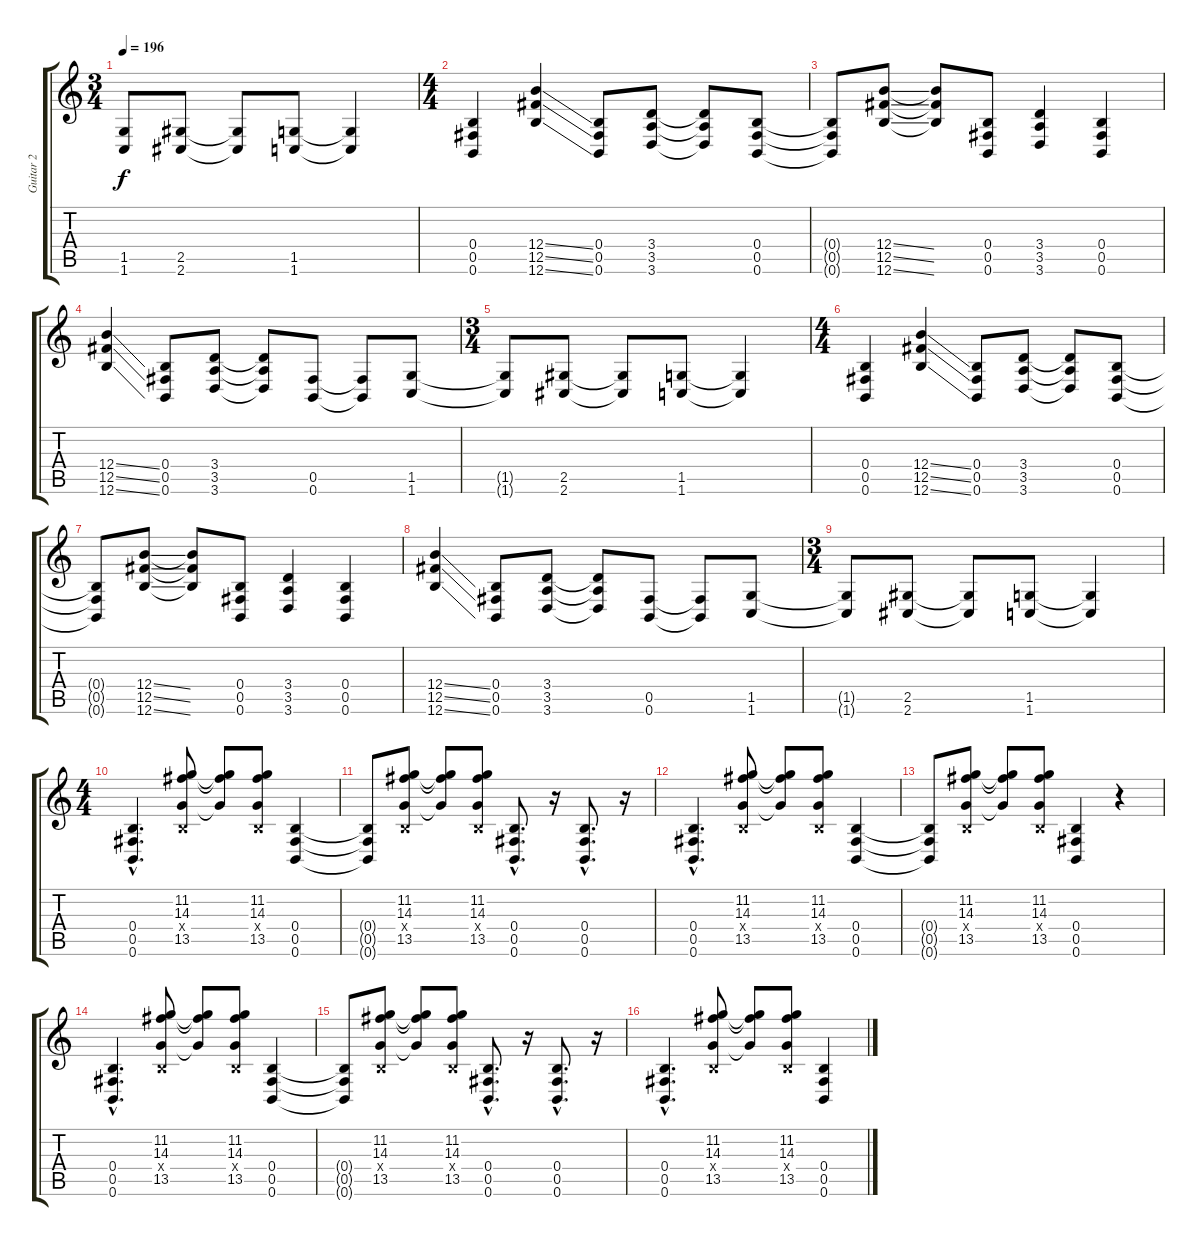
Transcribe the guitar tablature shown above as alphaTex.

\track ("Guitar 2" "Guitar 2") {instrument distortionguitar}
\staff {score tabs}
\tuning (Db4 Ab3 E3 B2 Gb2 B1) {hide}
\ts (3 4)
\tempo 196
\clef g2
\ks c
(1.5{t} 1.6{t}).8{dy f} (2.5 2.6).8 (2.5{t} 2.6{t}).8 (1.5 1.6).8 (1.5{t} 1.6{t}).4 |
\ts (4 4)
\section ("" "")
(0.4 0.5 0.6).4 (12.4{ss} 12.5{ss} 12.6{ss}).4 (0.4 0.5 0.6).8 (3.4 3.5 3.6).8 (3.4{t} 3.5{t} 3.6{t}).8 (0.4 0.5 0.6).8 |
(0.4{t} 0.5{t} 0.6{t}).8 (12.4{ss} 12.5{ss} 12.6{ss}).8 (12.4{t} 12.5{t} 12.6{t}).8 (0.4 0.5 0.6).8 (3.4 3.5 3.6).4 (0.4 0.5 0.6).4 |
(12.4{ss} 12.5{ss} 12.6{ss}).4 (0.4 0.5 0.6).8 (3.4 3.5 3.6).8 (3.4{t} 3.5{t} 3.6{t}).8 (0.5 0.6).8 (0.5{t} 0.6{t}).8 (1.5 1.6).8 |
\ts (3 4)
(1.5{t} 1.6{t}).8 (2.5 2.6).8 (2.5{t} 2.6{t}).8 (1.5 1.6).8 (1.5{t} 1.6{t}).4 |
\ts (4 4)
(0.4 0.5 0.6).4 (12.4{ss} 12.5{ss} 12.6{ss}).4 (0.4 0.5 0.6).8 (3.4 3.5 3.6).8 (3.4{t} 3.5{t} 3.6{t}).8 (0.4 0.5 0.6).8 |
(0.4{t} 0.5{t} 0.6{t}).8 (12.4{ss} 12.5{ss} 12.6{ss}).8 (12.4{t} 12.5{t} 12.6{t}).8 (0.4 0.5 0.6).8 (3.4 3.5 3.6).4 (0.4 0.5 0.6).4 |
(12.4{ss} 12.5{ss} 12.6{ss}).4 (0.4 0.5 0.6).8 (3.4 3.5 3.6).8 (3.4{t} 3.5{t} 3.6{t}).8 (0.5 0.6).8 (0.5{t} 0.6{t}).8 (1.5 1.6).8 |
\ts (3 4)
(1.5{t} 1.6{t}).8 (2.5 2.6).8 (2.5{t} 2.6{t}).8 (1.5 1.6).8 (1.5{t} 1.6{t}).4 |
\ts (4 4)
\section ("" "")
(0.4{hac} 0.5{hac} 0.6{hac}).4{d} (11.2 14.3 0.4{x} 13.5).8 (11.2{t} 14.3{t} 13.5{t}).8 (11.2 14.3 0.4{x} 13.5).8 (0.4 0.5 0.6).4 |
(0.4{t} 0.5{t} 0.6{t}).8 (11.2 14.3 0.4{x} 13.5).8 (11.2{t} 14.3{t} 13.5{t}).8 (11.2 14.3 0.4{x} 13.5).8 (0.4{hac} 0.5{hac} 0.6{hac}).8{d} r.16 (0.4{hac} 0.5{hac} 0.6{hac}).8{d} r.16 |
(0.4{hac} 0.5{hac} 0.6{hac}).4{d} (11.2 14.3 0.4{x} 13.5).8 (11.2{t} 14.3{t} 13.5{t}).8 (11.2 14.3 0.4{x} 13.5).8 (0.4 0.5 0.6).4 |
(0.4{t} 0.5{t} 0.6{t}).8 (11.2 14.3 0.4{x} 13.5).8 (11.2{t} 14.3{t} 13.5{t}).8 (11.2 14.3 0.4{x} 13.5).8 (0.4 0.5 0.6).4 r.4 |
(0.4{hac} 0.5{hac} 0.6{hac}).4{d} (11.2 14.3 0.4{x} 13.5).8 (11.2{t} 14.3{t} 13.5{t}).8 (11.2 14.3 0.4{x} 13.5).8 (0.4 0.5 0.6).4 |
(0.4{t} 0.5{t} 0.6{t}).8 (11.2 14.3 0.4{x} 13.5).8 (11.2{t} 14.3{t} 13.5{t}).8 (11.2 14.3 0.4{x} 13.5).8 (0.4{hac} 0.5{hac} 0.6{hac}).8{d} r.16 (0.4{hac} 0.5{hac} 0.6{hac}).8{d} r.16 |
(0.4{hac} 0.5{hac} 0.6{hac}).4{d} (11.2 14.3 0.4{x} 13.5).8 (11.2{t} 14.3{t} 13.5{t}).8 (11.2 14.3 0.4{x} 13.5).8 (0.4 0.5 0.6).4
